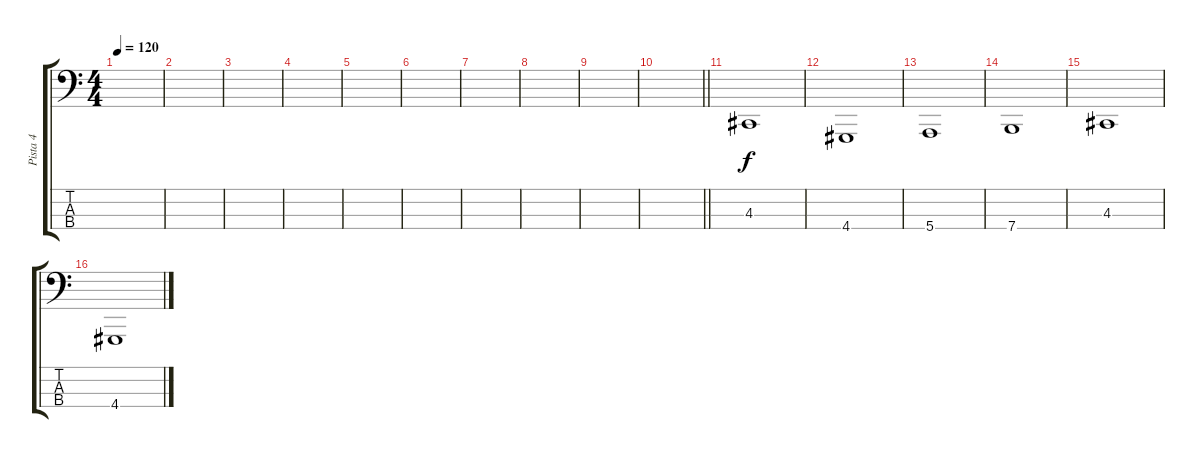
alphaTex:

\track ("Pista 4" "Pista 4") {instrument violin}
\staff {score tabs}
\tuning (G2 D2 A1 E1) {hide}
\ts (4 4)
\tempo 120
\clef f4
\ks c
|
|
|
|
|
|
|
|
|
\barLineRight lightlight
|
4.3.1{instrument violin} |
4.4.1 |
5.4.1 |
7.4.1 |
4.3.1 |
4.4.1
